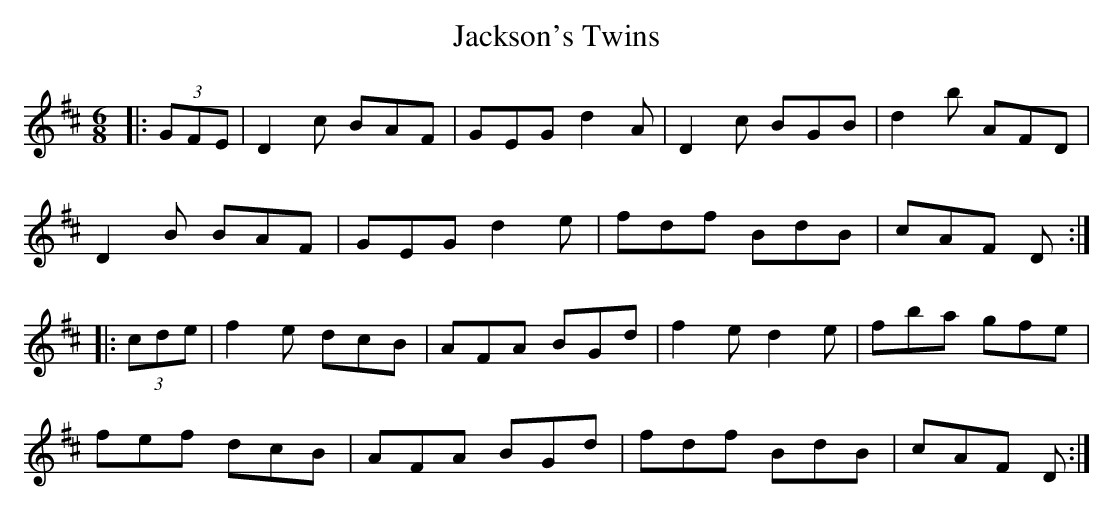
X:1
T: Jackson's Twins
M: 6/8
L: 1/8
K: Dmaj
|:(3GFE|D2 c BAF|GEG d2 A|D2 c BGB|d2 b AFD|
D2 B BAF|GEG d2 e|fdf BdB|cAF D:|
|:(3cde|f2 e dcB|AFA BGd|f2 e d2 e|fba gfe|
fef dcB|AFA BGd|fdf BdB|cAF D:|
